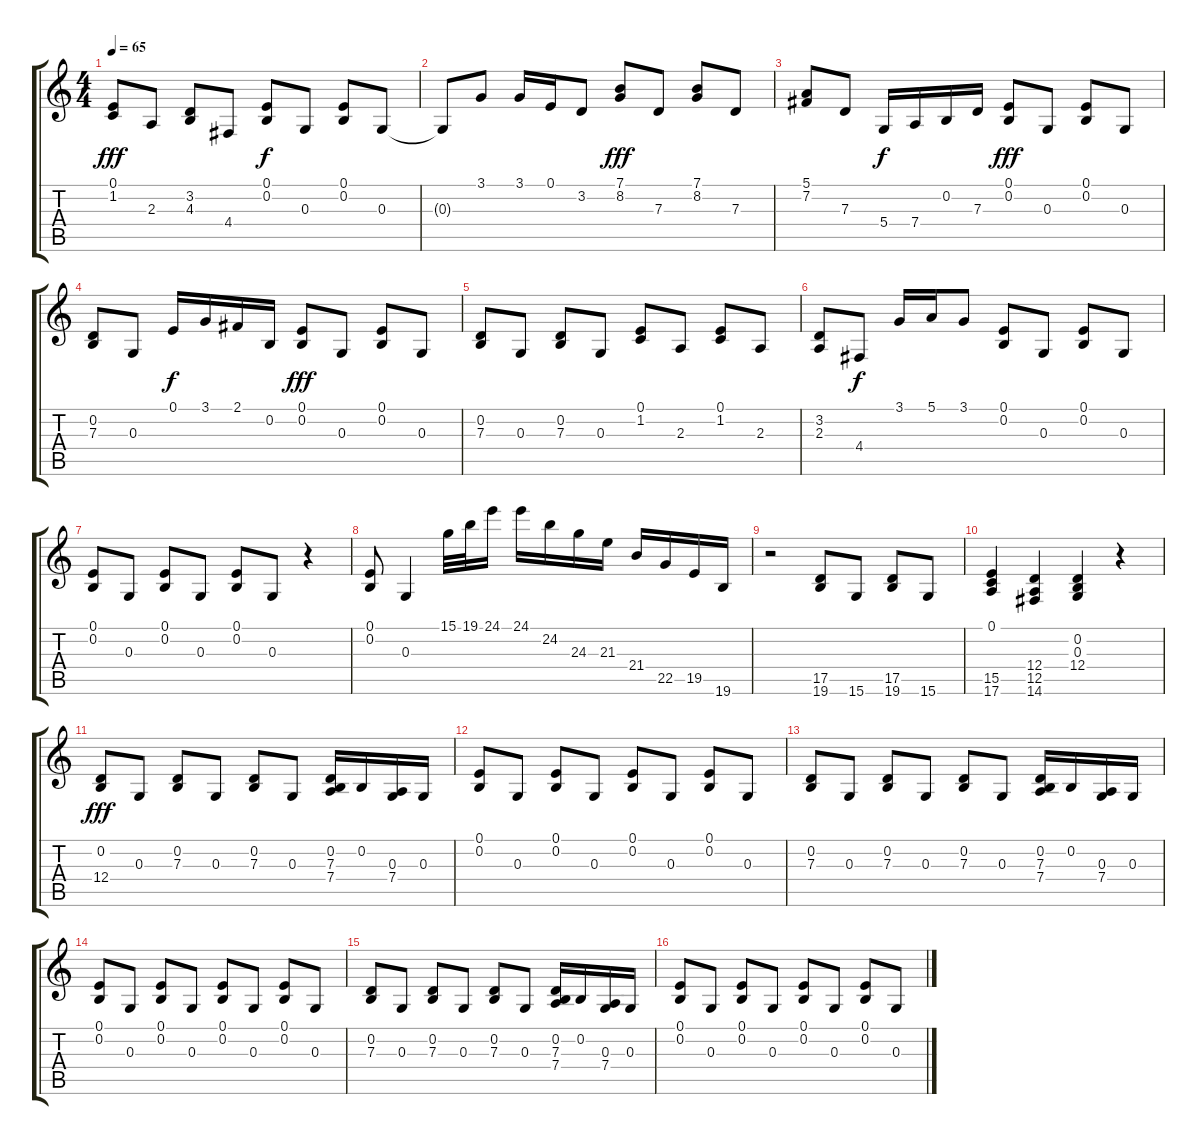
\track "" {instrument electricgrandpiano}
\staff {score tabs}
\tuning (E4 B3 G3 D3 A2 E2) {hide}
\ts (4 4)
\tempo 65
\clef g2
\ks c
(0.1 1.2).8{dy fff} 2.3.8 (3.2 4.3).8 4.4.8 (0.1 0.2).8{dy f} 0.3.8 (0.1 0.2).8 0.3.8 |
0.3{t}.8 3.1.8 3.1.16 0.1.16 3.2.8 (7.1 8.2).8{dy fff instrument acousticgrandpiano} 7.3.8 (7.1 8.2).8 7.3.8 |
(5.1 7.2).8{instrument acousticgrandpiano} 7.3.8 5.4.16{dy f} 7.4.16 0.2.16 7.3.16 (0.1 0.2).8{dy fff instrument acousticgrandpiano} 0.3.8 (0.1 0.2).8 0.3.8 |
(0.2 7.3).8{instrument acousticgrandpiano} 0.3.8 0.1.16{dy f} 3.1.16 2.1.16 0.2.16 (0.1 0.2).8{dy fff instrument acousticgrandpiano} 0.3.8 (0.1 0.2).8 0.3.8 |
(0.2 7.3).8{instrument acousticgrandpiano} 0.3.8 (0.2 7.3).8 0.3.8 (0.1 1.2).8{instrument acousticgrandpiano} 2.3.8 (0.1 1.2).8 2.3.8 |
(3.2 2.3).8 4.4.8{dy f} 3.1.16 5.1.16 3.1.8 (0.1 0.2).8 0.3.8 (0.1 0.2).8 0.3.8 |
(0.1 0.2).8 0.3.8 (0.1 0.2).8 0.3.8 (0.1 0.2).8 0.3.8 r.4 |
(0.1 0.2).8 0.3.4 15.1.32 19.1.32 24.1.16 24.1.16 24.2.16 24.3.16 21.3.16 21.4.16 22.5.16 19.5.16 19.6.16 |
r.2 (17.5 19.6).8 15.6.8 (17.5 19.6).8 15.6.8 |
(0.1 15.5 17.6).4 (12.4 12.5 14.6).4 (0.2 0.3 12.4).4 r.4 |
(0.2 12.4).8{dy fff} 0.3.8 (0.2 7.3).8 0.3.8 (0.2 7.3).8 0.3.8 (0.2 7.3 7.4).16 0.2.16 (0.3 7.4).16 0.3.16 |
(0.1 0.2).8 0.3.8 (0.1 0.2).8 0.3.8 (0.1 0.2).8 0.3.8 (0.1 0.2).8 0.3.8 |
(0.2 7.3).8 0.3.8 (0.2 7.3).8 0.3.8 (0.2 7.3).8 0.3.8 (0.2 7.3 7.4).16 0.2.16 (0.3 7.4).16 0.3.16 |
(0.1 0.2).8 0.3.8 (0.1 0.2).8 0.3.8 (0.1 0.2).8 0.3.8 (0.1 0.2).8 0.3.8 |
(0.2 7.3).8 0.3.8 (0.2 7.3).8 0.3.8 (0.2 7.3).8 0.3.8 (0.2 7.3 7.4).16 0.2.16 (0.3 7.4).16 0.3.16 |
(0.1 0.2).8 0.3.8 (0.1 0.2).8 0.3.8 (0.1 0.2).8 0.3.8 (0.1 0.2).8 0.3.8
